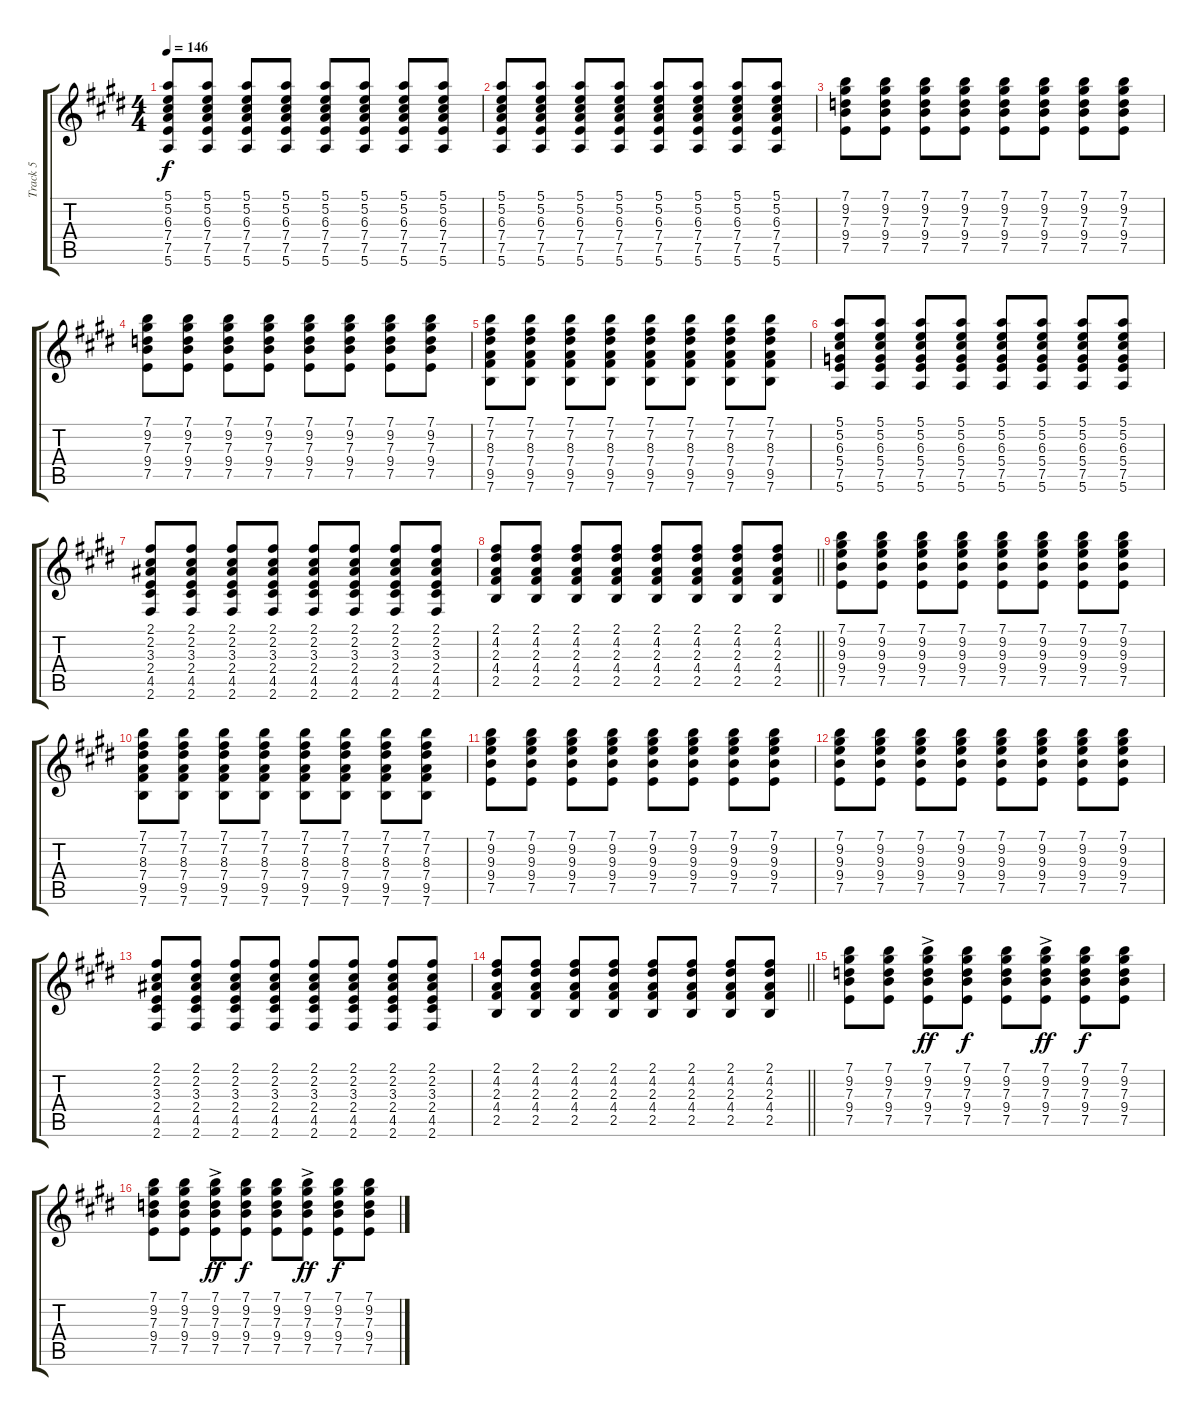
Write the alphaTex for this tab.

\track ("Track 5" "Track 5") {instrument electricguitarclean}
\staff {score tabs}
\tuning (E4 B3 G3 D3 A2 E2) {hide}
\ts (4 4)
\tempo 146
\clef g2
\ks e
(5.1 5.2 6.3 7.4 7.5 5.6).8{dy f} (5.1 5.2 6.3 7.4 7.5 5.6).8 (5.1 5.2 6.3 7.4 7.5 5.6).8 (5.1 5.2 6.3 7.4 7.5 5.6).8 (5.1 5.2 6.3 7.4 7.5 5.6).8 (5.1 5.2 6.3 7.4 7.5 5.6).8 (5.1 5.2 6.3 7.4 7.5 5.6).8 (5.1 5.2 6.3 7.4 7.5 5.6).8 |
(5.1 5.2 6.3 7.4 7.5 5.6).8 (5.1 5.2 6.3 7.4 7.5 5.6).8 (5.1 5.2 6.3 7.4 7.5 5.6).8 (5.1 5.2 6.3 7.4 7.5 5.6).8 (5.1 5.2 6.3 7.4 7.5 5.6).8 (5.1 5.2 6.3 7.4 7.5 5.6).8 (5.1 5.2 6.3 7.4 7.5 5.6).8 (5.1 5.2 6.3 7.4 7.5 5.6).8 |
(7.1 9.2 7.3 9.4 7.5).8 (7.1 9.2 7.3 9.4 7.5).8 (7.1 9.2 7.3 9.4 7.5).8 (7.1 9.2 7.3 9.4 7.5).8 (7.1 9.2 7.3 9.4 7.5).8 (7.1 9.2 7.3 9.4 7.5).8 (7.1 9.2 7.3 9.4 7.5).8 (7.1 9.2 7.3 9.4 7.5).8 |
(7.1 9.2 7.3 9.4 7.5).8 (7.1 9.2 7.3 9.4 7.5).8 (7.1 9.2 7.3 9.4 7.5).8 (7.1 9.2 7.3 9.4 7.5).8 (7.1 9.2 7.3 9.4 7.5).8 (7.1 9.2 7.3 9.4 7.5).8 (7.1 9.2 7.3 9.4 7.5).8 (7.1 9.2 7.3 9.4 7.5).8 |
(7.1 7.2 8.3 7.4 9.5 7.6).8 (7.1 7.2 8.3 7.4 9.5 7.6).8 (7.1 7.2 8.3 7.4 9.5 7.6).8 (7.1 7.2 8.3 7.4 9.5 7.6).8 (7.1 7.2 8.3 7.4 9.5 7.6).8 (7.1 7.2 8.3 7.4 9.5 7.6).8 (7.1 7.2 8.3 7.4 9.5 7.6).8 (7.1 7.2 8.3 7.4 9.5 7.6).8 |
(5.1 5.2 6.3 5.4 7.5 5.6).8 (5.1 5.2 6.3 5.4 7.5 5.6).8 (5.1 5.2 6.3 5.4 7.5 5.6).8 (5.1 5.2 6.3 5.4 7.5 5.6).8 (5.1 5.2 6.3 5.4 7.5 5.6).8 (5.1 5.2 6.3 5.4 7.5 5.6).8 (5.1 5.2 6.3 5.4 7.5 5.6).8 (5.1 5.2 6.3 5.4 7.5 5.6).8 |
(2.1 2.2 3.3 2.4 4.5 2.6).8 (2.1 2.2 3.3 2.4 4.5 2.6).8 (2.1 2.2 3.3 2.4 4.5 2.6).8 (2.1 2.2 3.3 2.4 4.5 2.6).8 (2.1 2.2 3.3 2.4 4.5 2.6).8 (2.1 2.2 3.3 2.4 4.5 2.6).8 (2.1 2.2 3.3 2.4 4.5 2.6).8 (2.1 2.2 3.3 2.4 4.5 2.6).8 |
\barLineRight lightlight
(2.1 4.2 2.3 4.4 2.5).8 (2.1 4.2 2.3 4.4 2.5).8 (2.1 4.2 2.3 4.4 2.5).8 (2.1 4.2 2.3 4.4 2.5).8 (2.1 4.2 2.3 4.4 2.5).8 (2.1 4.2 2.3 4.4 2.5).8 (2.1 4.2 2.3 4.4 2.5).8 (2.1 4.2 2.3 4.4 2.5).8 |
(7.1 9.2 9.3 9.4 7.5).8 (7.1 9.2 9.3 9.4 7.5).8 (7.1 9.2 9.3 9.4 7.5).8 (7.1 9.2 9.3 9.4 7.5).8 (7.1 9.2 9.3 9.4 7.5).8 (7.1 9.2 9.3 9.4 7.5).8 (7.1 9.2 9.3 9.4 7.5).8 (7.1 9.2 9.3 9.4 7.5).8 |
(7.1 7.2 8.3 7.4 9.5 7.6).8 (7.1 7.2 8.3 7.4 9.5 7.6).8 (7.1 7.2 8.3 7.4 9.5 7.6).8 (7.1 7.2 8.3 7.4 9.5 7.6).8 (7.1 7.2 8.3 7.4 9.5 7.6).8 (7.1 7.2 8.3 7.4 9.5 7.6).8 (7.1 7.2 8.3 7.4 9.5 7.6).8 (7.1 7.2 8.3 7.4 9.5 7.6).8 |
(7.1 9.2 9.3 9.4 7.5).8 (7.1 9.2 9.3 9.4 7.5).8 (7.1 9.2 9.3 9.4 7.5).8 (7.1 9.2 9.3 9.4 7.5).8 (7.1 9.2 9.3 9.4 7.5).8 (7.1 9.2 9.3 9.4 7.5).8 (7.1 9.2 9.3 9.4 7.5).8 (7.1 9.2 9.3 9.4 7.5).8 |
(7.1 9.2 9.3 9.4 7.5).8 (7.1 9.2 9.3 9.4 7.5).8 (7.1 9.2 9.3 9.4 7.5).8 (7.1 9.2 9.3 9.4 7.5).8 (7.1 9.2 9.3 9.4 7.5).8 (7.1 9.2 9.3 9.4 7.5).8 (7.1 9.2 9.3 9.4 7.5).8 (7.1 9.2 9.3 9.4 7.5).8 |
(2.1 2.2 3.3 2.4 4.5 2.6).8 (2.1 2.2 3.3 2.4 4.5 2.6).8 (2.1 2.2 3.3 2.4 4.5 2.6).8 (2.1 2.2 3.3 2.4 4.5 2.6).8 (2.1 2.2 3.3 2.4 4.5 2.6).8 (2.1 2.2 3.3 2.4 4.5 2.6).8 (2.1 2.2 3.3 2.4 4.5 2.6).8 (2.1 2.2 3.3 2.4 4.5 2.6).8 |
\barLineRight lightlight
(2.1 4.2 2.3 4.4 2.5).8 (2.1 4.2 2.3 4.4 2.5).8 (2.1 4.2 2.3 4.4 2.5).8 (2.1 4.2 2.3 4.4 2.5).8 (2.1 4.2 2.3 4.4 2.5).8 (2.1 4.2 2.3 4.4 2.5).8 (2.1 4.2 2.3 4.4 2.5).8 (2.1 4.2 2.3 4.4 2.5).8 |
(7.1 9.2 7.3 9.4 7.5).8 (7.1 9.2 7.3 9.4 7.5).8 (7.1{ac} 9.2{ac} 7.3{ac} 9.4{ac} 7.5{ac}).8{dy ff} (7.1 9.2 7.3 9.4 7.5).8{dy f} (7.1 9.2 7.3 9.4 7.5).8 (7.1{ac} 9.2{ac} 7.3{ac} 9.4{ac} 7.5{ac}).8{dy ff} (7.1 9.2 7.3 9.4 7.5).8{dy f} (7.1 9.2 7.3 9.4 7.5).8 |
(7.1 9.2 7.3 9.4 7.5).8 (7.1 9.2 7.3 9.4 7.5).8 (7.1{ac} 9.2{ac} 7.3{ac} 9.4{ac} 7.5{ac}).8{dy ff} (7.1 9.2 7.3 9.4 7.5).8{dy f} (7.1 9.2 7.3 9.4 7.5).8 (7.1{ac} 9.2{ac} 7.3{ac} 9.4{ac} 7.5{ac}).8{dy ff} (7.1 9.2 7.3 9.4 7.5).8{dy f} (7.1 9.2 7.3 9.4 7.5).8
